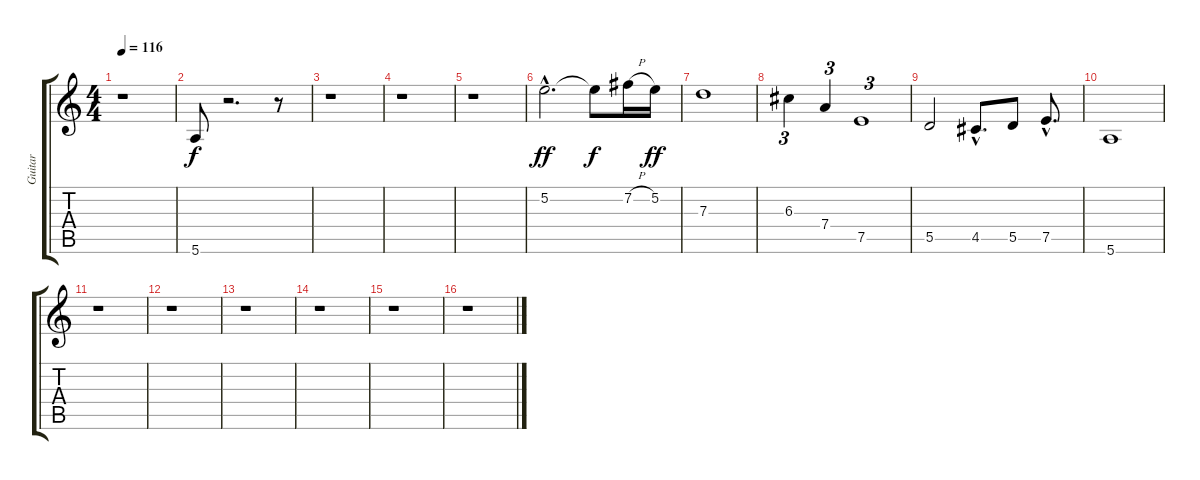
\track ("Guitar" "Guitar") {instrument overdrivenguitar}
\staff {score tabs}
\tuning (E4 B3 G3 D3 A2 E2) {hide}
\ts (4 4)
\tempo 116
\clef g2
\ks c
r.1{dy f instrument overdrivenguitar} |
5.6.8 r.2{d} r.8 |
r.1 |
r.1 |
r.1 |
5.2{hac}.2{d dy ff} 5.2{t}.8{dy f} 7.2{h}.16 5.2.16{dy ff} |
7.3.1 |
6.3.4{tu (3 2)} 7.4.4{tu (3 2)} 7.5.1{tu (3 2)} |
5.5.2 4.5{hac}.8{d} 5.5.8 7.5{hac}.8{d} |
5.6.1 |
r.1 |
r.1 |
r.1 |
r.1 |
r.1 |
r.1
